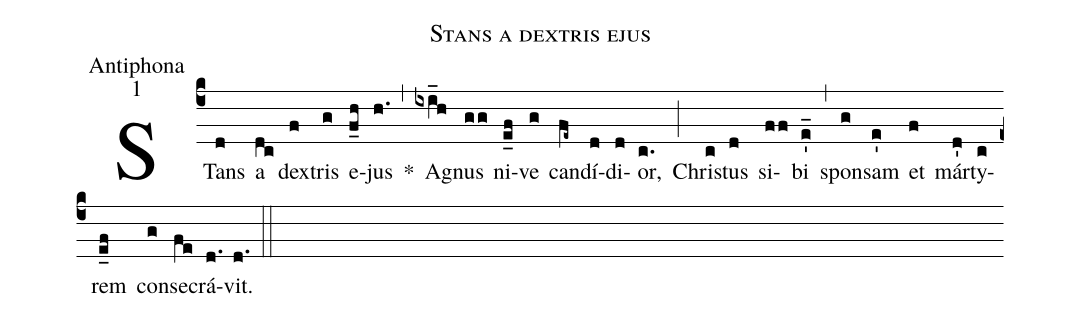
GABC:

name:Stans a dextris ejus;
office-part:Antiphona;
mode:1;
%%
(c4) STans(d) a(dc) dex(f)tris(g) e(f_h)jus(h.) *(,) A(ixi_h)gnus(gg) ni(e_f)ve(g) can(fe~)dí(d)di(d)or,(c.) (;) Chri(c)stus(d) si(ff)bi(e'_) (,) spon(g)sam(e') et(f) már(d')ty(c)rem(e_f) con(g)se(fe)crá(d.)vit.(d.) (::)
